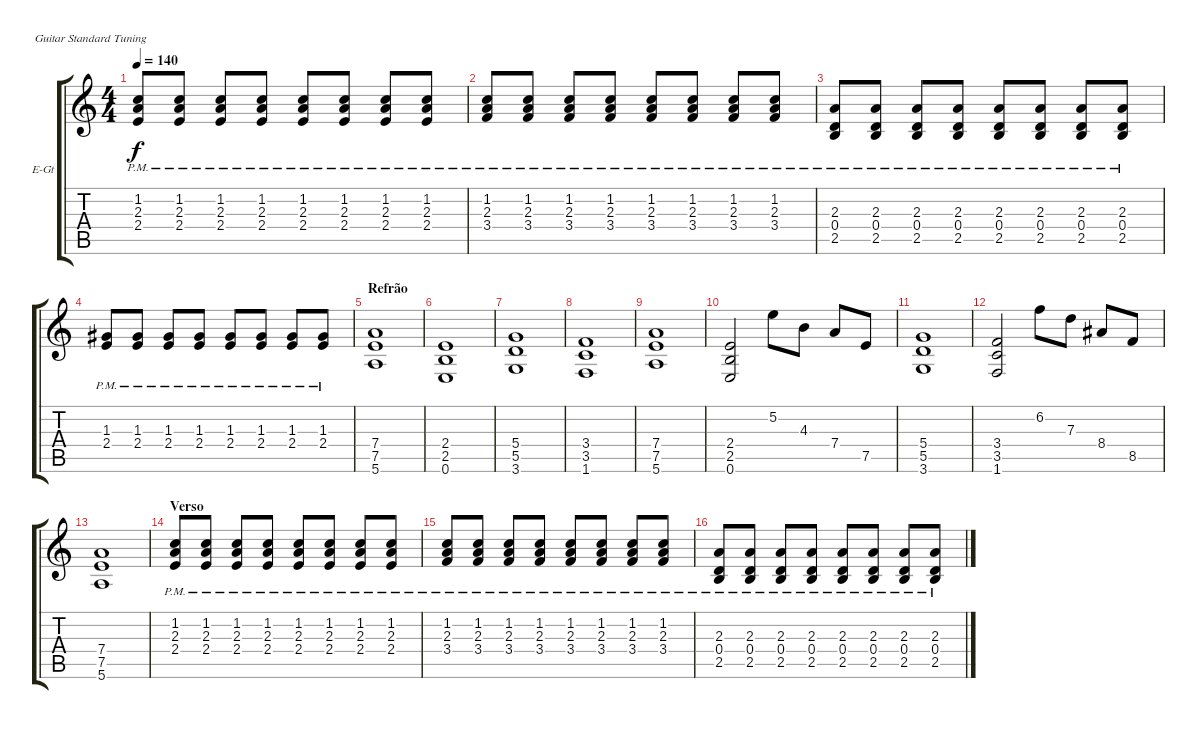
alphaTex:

\defaultSystemsLayout 4
\bracketExtendMode groupsimilarinstruments
\firstSystemTrackNameOrientation horizontal
\otherSystemsTrackNameOrientation horizontal
\track ("Electric Guitar" "E-Gt") {instrument distortionguitar}
\staff {score tabs}
\tuning (E4 B3 G3 D3 A2 E2)
\ts (4 4)
\tempo 140
\clef g2
\ks c
(2.4{pm} 2.3{pm} 1.2{pm}).8{dy f} (2.4{pm} 2.3{pm} 1.2{pm}).8 (2.4{pm} 2.3{pm} 1.2{pm}).8 (2.4{pm} 2.3{pm} 1.2{pm}).8 (2.4{pm} 2.3{pm} 1.2{pm}).8 (2.4{pm} 2.3{pm} 1.2{pm}).8 (2.4{pm} 2.3{pm} 1.2{pm}).8 (2.4{pm} 2.3{pm} 1.2{pm}).8 |
(1.2{pm} 2.3{pm} 3.4{pm}).8 (1.2{pm} 2.3{pm} 3.4{pm}).8 (1.2{pm} 2.3{pm} 3.4{pm}).8 (1.2{pm} 2.3{pm} 3.4{pm}).8 (1.2{pm} 2.3{pm} 3.4{pm}).8 (1.2{pm} 2.3{pm} 3.4{pm}).8 (1.2{pm} 2.3{pm} 3.4{pm}).8 (1.2{pm} 2.3{pm} 3.4{pm}).8 |
(2.5{pm} 0.4{pm} 2.3{pm}).8 (2.5{pm} 0.4{pm} 2.3{pm}).8 (2.5{pm} 0.4{pm} 2.3{pm}).8 (2.5{pm} 0.4{pm} 2.3{pm}).8 (2.5{pm} 0.4{pm} 2.3{pm}).8 (2.5{pm} 0.4{pm} 2.3{pm}).8 (2.5{pm} 0.4{pm} 2.3{pm}).8 (2.5{pm} 0.4{pm} 2.3{pm}).8 |
(2.4{pm} 1.3{pm}).8 (2.4{pm} 1.3{pm}).8 (2.4{pm} 1.3{pm}).8 (2.4{pm} 1.3{pm}).8 (2.4{pm} 1.3{pm}).8 (2.4{pm} 1.3{pm}).8 (2.4{pm} 1.3{pm}).8 (2.4{pm} 1.3{pm}).8 |
\section ("" "Refrão")
(5.6 7.5 7.4).1 |
(0.6 2.5 2.4).1 |
(3.6 5.5 5.4).1 |
(1.6 3.5 3.4).1 |
(5.6 7.5 7.4).1 |
(0.6 2.5 2.4).2 5.2.8 4.3.8 7.4.8 7.5.8 |
(3.6 5.5 5.4).1 |
(1.6 3.5 3.4).2 6.2.8 7.3.8 8.4.8 8.5.8 |
(5.6 7.5 7.4).1 |
\section ("" "Verso")
(2.4{pm} 2.3{pm} 1.2{pm}).8 (2.4{pm} 2.3{pm} 1.2{pm}).8 (2.4{pm} 2.3{pm} 1.2{pm}).8 (2.4{pm} 2.3{pm} 1.2{pm}).8 (2.4{pm} 2.3{pm} 1.2{pm}).8 (2.4{pm} 2.3{pm} 1.2{pm}).8 (2.4{pm} 2.3{pm} 1.2{pm}).8 (2.4{pm} 2.3{pm} 1.2{pm}).8 |
(1.2{pm} 2.3{pm} 3.4{pm}).8 (1.2{pm} 2.3{pm} 3.4{pm}).8 (1.2{pm} 2.3{pm} 3.4{pm}).8 (1.2{pm} 2.3{pm} 3.4{pm}).8 (1.2{pm} 2.3{pm} 3.4{pm}).8 (1.2{pm} 2.3{pm} 3.4{pm}).8 (1.2{pm} 2.3{pm} 3.4{pm}).8 (1.2{pm} 2.3{pm} 3.4{pm}).8 |
(2.5{pm} 0.4{pm} 2.3{pm}).8 (2.5{pm} 0.4{pm} 2.3{pm}).8 (2.5{pm} 0.4{pm} 2.3{pm}).8 (2.5{pm} 0.4{pm} 2.3{pm}).8 (2.5{pm} 0.4{pm} 2.3{pm}).8 (2.5{pm} 0.4{pm} 2.3{pm}).8 (2.5{pm} 0.4{pm} 2.3{pm}).8 (2.5{pm} 0.4{pm} 2.3{pm}).8
